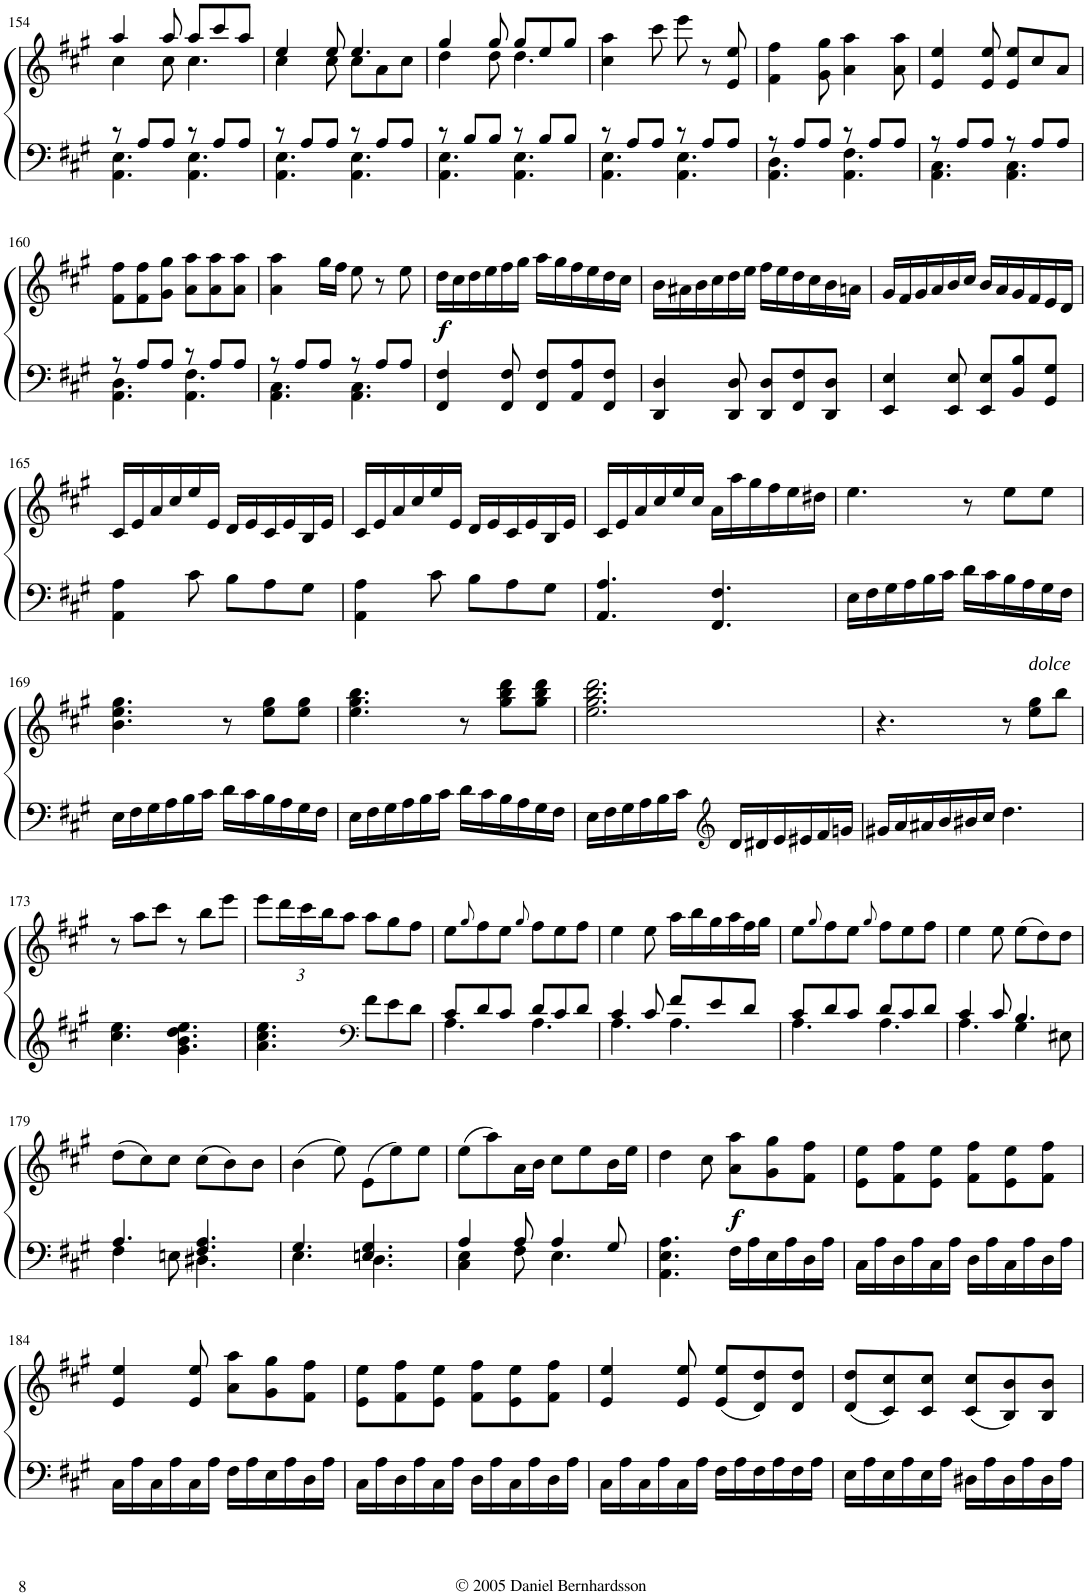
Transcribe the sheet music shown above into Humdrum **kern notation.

**kern	**kern	**dynam
*part1	*part1	*part1
*staff2	*staff1	*staff1/2
*I"Piano	*	*
*I'Pno.	*	*
!!LO:PB:g=z
*clefF4	*clefG2	*
*k[f#c#g#]	*k[f#c#g#]	*
*A:	*A:	*
*M6/8	*M6/8	*
=154	=154	=154
*^	*^	*
8r	4.AA\ 4.E\	4aa/	4cc#\	.
8A/L	.	.	.	.
8A/J	.	8aa/	8cc#\	.
8r	4.AA\ 4.E\	8aa/L	4.cc#\	.
8A/L	.	8ccc#/	.	.
8A/J	.	8aa/J	.	.
=155	=155	=155	=155	=155
8r	4.AA\ 4.E\	4ee/	4cc#\	.
8A/L	.	.	.	.
8A/J	.	8ee/	8cc#\	.
8r	4.AA\ 4.E\	4.ee/	8cc#\L	.
8A/L	.	.	8a\	.
8A/J	.	.	8cc#\J	.
=156	=156	=156	=156	=156
8r	4.AA\ 4.E\	4gg#/	4dd\	.
8B/L	.	.	.	.
8B/J	.	8gg#/	8dd\	.
8r	4.AA\ 4.E\	8gg#/L	4.dd\	.
8B/L	.	8ee/	.	.
8B/J	.	8gg#/J	.	.
*	*	*v	*v	*
=157	=157	=157	=157
8r	4.AA\ 4.E\	4cc#\ 4aa\	.
8A/L	.	.	.
8A/J	.	8ccc#\	.
8r	4.AA\ 4.E\	8eee\	.
8A/L	.	8r	.
8A/J	.	8e/ 8ee/	.
=158	=158	=158	=158
8r	4.AA\ 4.D\	4f#\ 4ff#\	.
8A/L	.	.	.
8A/J	.	8g#\ 8gg#\	.
8r	4.AA\ 4.F#\	4a\ 4aa\	.
8A/L	.	.	.
8A/J	.	8a\ 8aa\	.
=159	=159	=159	=159
8r	4.AA\ 4.C#\	4e/ 4ee/	.
8A/L	.	.	.
8A/J	.	8e/ 8ee/	.
8r	4.AA\ 4.C#\	8e/ 8ee/L	.
8A/L	.	8cc#/	.
8A/J	.	8a/J	.
!!LO:LB:g=z
=160	=160	=160	=160
8r	4.AA\ 4.D\	8f#\ 8ff#\L	.
8A/L	.	8f#\ 8ff#\	.
8A/J	.	8g#\ 8gg#\J	.
8r	4.AA\ 4.F#\	8a\ 8aa\L	.
8A/L	.	8a\ 8aa\	.
8A/J	.	8a\ 8aa\J	.
=161	=161	=161	=161
8r	4.AA\ 4.C#\	4a\ 4aa\	.
8A/L	.	.	.
8A/J	.	16gg#\LL	.
.	.	16ff#\JJ	.
8r	4.AA\ 4.C#\	8ee\	.
8A/L	.	8r	.
8A/J	.	8ee\	.
*v	*v	*	*
=162	=162	=162
!	!	!LO:DY:b
4FF#/ 4F#/	16dd\LL	f
.	16cc#\	.
.	16dd\	.
.	16ee\	.
8FF#/ 8F#/	16ff#\	.
.	16gg#\JJ	.
8FF#/ 8F#/L	16aa\LL	.
.	16gg#\	.
8AA/ 8A/	16ff#\	.
.	16ee\	.
8FF#/ 8F#/J	16dd\	.
.	16cc#\JJ	.
=163	=163	=163
4DD/ 4D/	16b\LL	.
.	16a#X\	.
.	16b\	.
.	16cc#\	.
8DD/ 8D/	16dd\	.
.	16ee\JJ	.
8DD/ 8D/L	16ff#\LL	.
.	16ee\	.
8FF#/ 8F#/	16dd\	.
.	16cc#\	.
8DD/ 8D/J	16b\	.
.	16an\JJ	.
=164	=164	=164
4EE/ 4E/	16g#/LL	.
.	16f#/	.
.	16g#/	.
.	16a/	.
8EE/ 8E/	16b/	.
.	16cc#/JJ	.
8EE/ 8E/L	16b/LL	.
.	16a/	.
8BB/ 8B/	16g#/	.
.	16f#/	.
8GG#/ 8G#/J	16e/	.
.	16d/JJ	.
!!LO:LB:g=z
=165	=165	=165
4AA\ 4A\	16c#/LL	.
.	16e/	.
.	16a/	.
.	16cc#/	.
8c#\	16ee/	.
.	16e/JJ	.
8B\L	16d/LL	.
.	16e/	.
8A\	16c#/	.
.	16e/	.
8G#\J	16B/	.
.	16e/JJ	.
=166	=166	=166
4AA\ 4A\	16c#/LL	.
.	16e/	.
.	16a/	.
.	16cc#/	.
8c#\	16ee/	.
.	16e/JJ	.
8B\L	16d/LL	.
.	16e/	.
8A\	16c#/	.
.	16e/	.
8G#\J	16B/	.
.	16e/JJ	.
=167	=167	=167
4.AA/ 4.A/	16c#/LL	.
.	16e/	.
.	16a/	.
.	16cc#/	.
.	16ee/	.
.	16cc#/JJ	.
4.FF#/ 4.F#/	16a\LL	.
.	16aa\	.
.	16gg#\	.
.	16ff#\	.
.	16ee\	.
.	16dd#X\JJ	.
=168	=168	=168
16E\LL	4.ee\	.
16F#\	.	.
16G#\	.	.
16A\	.	.
16B\	.	.
16c#\JJ	.	.
16d\LL	8r	.
16c#\	.	.
16B\	8ee\L	.
16A\	.	.
16G#\	8ee\J	.
16F#\JJ	.	.
!!LO:LB:g=z
=169	=169	=169
16E\LL	4.b\ 4.ee\ 4.gg#\	.
16F#\	.	.
16G#\	.	.
16A\	.	.
16B\	.	.
16c#\JJ	.	.
16d\LL	8r	.
16c#\	.	.
16B\	8ee\ 8gg#\L	.
16A\	.	.
16G#\	8ee\ 8gg#\J	.
16F#\JJ	.	.
=170	=170	=170
16E\LL	4.ee\ 4.gg#\ 4.bb\	.
16F#\	.	.
16G#\	.	.
16A\	.	.
16B\	.	.
16c#\JJ	.	.
16d\LL	8r	.
16c#\	.	.
16B\	8gg#\ 8bb\ 8ddd\L	.
16A\	.	.
16G#\	8gg#\ 8bb\ 8ddd\J	.
16F#\JJ	.	.
=171	=171	=171
16E\LL	2.ee\ 2.gg#\ 2.bb\ 2.ddd\	.
16F#\	.	.
16G#\	.	.
16A\	.	.
16B\	.	.
16c#\JJ	.	.
*clefG2	*	*
16d/LL	.	.
16d#X/	.	.
16e/	.	.
16e#X/	.	.
16f#/	.	.
16gn/JJ	.	.
=172	=172	=172
16g#X/LL	4.r	.
16a/	.	.
16a#X/	.	.
16b/	.	.
16b#X/	.	.
16cc#/JJ	.	.
4.dd\	8r	.
!	!LO:TX:a:i:t=dolce	!
.	8ee\ 8gg#\L	.
.	8bb\J	.
!!LO:LB:g=z
=173	=173	=173
4.cc#\ 4.ee\	8r	.
.	8aa\L	.
.	8ccc#\J	.
4.g#\ 4.b\ 4.dd\ 4.ee\	8r	.
.	8bb\L	.
.	8eee\J	.
=174	=174	=174
4.a\ 4.cc#\ 4.ee\	8eee\L	.
*	*Xbrackettup	*
.	24ddd\L	.
.	24ccc#\	.
.	24bb\J	.
.	8aa\J	.
*clefF4	*	*
8f#\L	8aa\L	.
8e\	8gg#\	.
8d\J	8ff#\J	.
=175	=175	=175
*^	*	*
8c#/L	4.A\	8ee\L	.
.	.	8qgg#/	.
8d/	.	8ff#\	.
8c#/J	.	8ee\J	.
.	.	8qgg#/	.
8d/L	4.A\	8ff#\L	.
8c#/	.	8ee\	.
8d/J	.	8ff#\J	.
=176	=176	=176	=176
4c#/	4.A\	4ee\	.
8c#/	.	8ee\	.
8f#/L	4.A\	16aa\LL	.
.	.	16bb\	.
8e/	.	16gg#\	.
.	.	16aa\	.
8d/J	.	16ff#\	.
.	.	16gg#\JJ	.
=177	=177	=177	=177
8c#/L	4.A\	8ee\L	.
.	.	8qgg#/	.
8d/	.	8ff#\	.
8c#/J	.	8ee\J	.
.	.	8qgg#/	.
8d/L	4.A\	8ff#\L	.
8c#/	.	8ee\	.
8d/J	.	8ff#\J	.
=178	=178	=178	=178
4c#/	4.A\	4ee\	.
8c#/	.	8ee\	.
4.B/	4G#\	(8ee\L	.
.	.	8dd\)	.
.	8E#X\	8dd\J	.
!!LO:LB:g=z
=179	=179	=179	=179
4.A/	4F#\	(8dd\L	.
.	.	8cc#\)	.
.	8En\	8cc#\J	.
4.F#/ 4.A/	4.D#X\	(8cc#\L	.
.	.	8b\)	.
.	.	8b\J	.
=180	=180	=180	=180
4.G#/	4.E\	(4b\	.
.	.	8ee\)	.
4.En/ 4.G#/	4.D\	(8e\L	.
.	.	8ee\)	.
.	.	8ee\J	.
=181	=181	=181	=181
4A/	4C#\ 4E\	(8ee\L	.
.	.	8aa\)	.
8A/	8F#\	16a\L	.
.	.	16b\JJ	.
4A/	4.E\	8cc#\L	.
.	.	8ee\	.
8G#/	.	16b\L	.
.	.	16ee\JJ	.
*v	*v	*	*
=182	=182	=182
4.AA\ 4.E\ 4.A\	4dd\	.
.	8cc#\	.
!	!	!LO:DY:b
16F#\LL	8a\ 8aa\L	f
16A\	.	.
16E\	8g#\ 8gg#\	.
16A\	.	.
16D\	8f#\ 8ff#\J	.
16A\JJ	.	.
=183	=183	=183
16C#\LL	8e\ 8ee\L	.
16A\	.	.
16D\	8f#\ 8ff#\	.
16A\	.	.
16C#\	8e\ 8ee\J	.
16A\JJ	.	.
16D\LL	8f#\ 8ff#\L	.
16A\	.	.
16C#\	8e\ 8ee\	.
16A\	.	.
16D\	8f#\ 8ff#\J	.
16A\JJ	.	.
!!LO:LB:g=z
=184	=184	=184
16C#\LL	4e/ 4ee/	.
16A\	.	.
16C#\	.	.
16A\	.	.
16C#\	8e/ 8ee/	.
16A\JJ	.	.
16F#\LL	8a\ 8aa\L	.
16A\	.	.
16E\	8g#\ 8gg#\	.
16A\	.	.
16D\	8f#\ 8ff#\J	.
16A\JJ	.	.
=185	=185	=185
16C#\LL	8e\ 8ee\L	.
16A\	.	.
16D\	8f#\ 8ff#\	.
16A\	.	.
16C#\	8e\ 8ee\J	.
16A\JJ	.	.
16D\LL	8f#\ 8ff#\L	.
16A\	.	.
16C#\	8e\ 8ee\	.
16A\	.	.
16D\	8f#\ 8ff#\J	.
16A\JJ	.	.
=186	=186	=186
16C#\LL	4e/ 4ee/	.
16A\	.	.
16C#\	.	.
16A\	.	.
16C#\	8e/ 8ee/	.
16A\JJ	.	.
16F#\LL	(8e/ 8ee/L	.
16A\	.	.
16F#\	8d/ 8dd/)	.
16A\	.	.
16F#\	8d/ 8dd/J	.
16A\JJ	.	.
=187	=187	=187
16E\LL	(8d/ 8dd/L	.
16A\	.	.
16E\	8c#/ 8cc#/)	.
16A\	.	.
16E\	8c#/ 8cc#/J	.
16A\JJ	.	.
16D#X\LL	(8c#/ 8cc#/L	.
16A\	.	.
16D#\	8B/ 8b/)	.
16A\	.	.
16D#\	8B/ 8b/J	.
16A\JJ	.	.
=	=	=
*-	*-	*-
